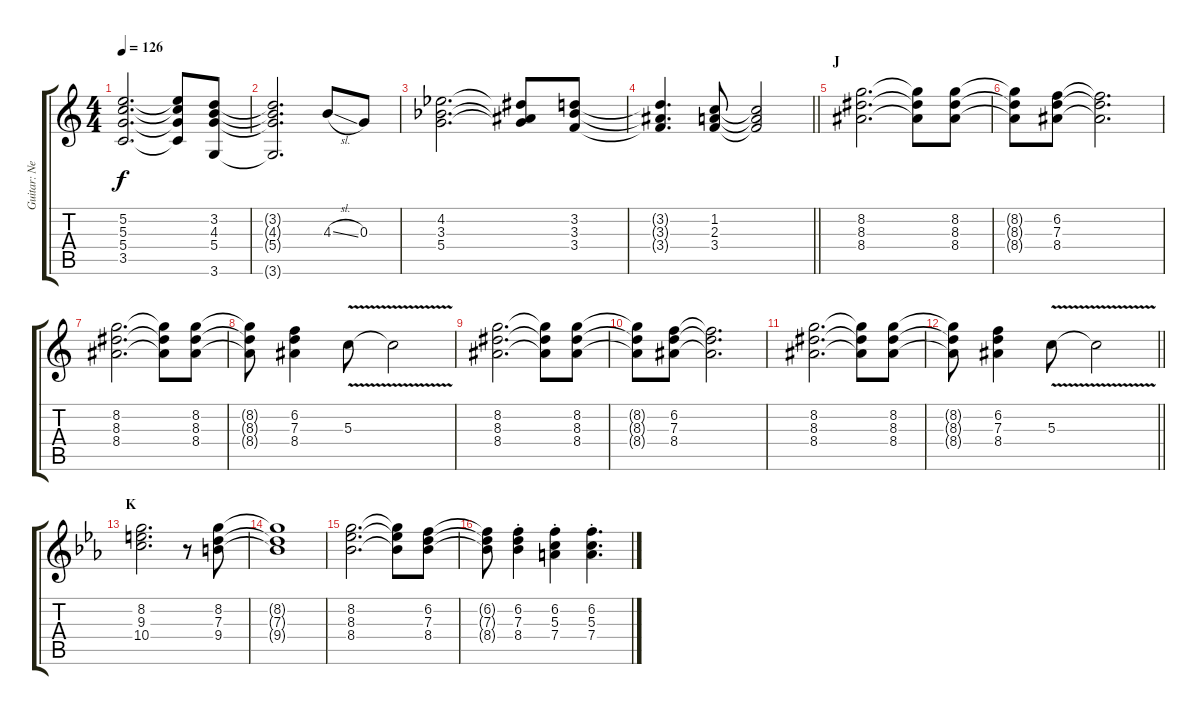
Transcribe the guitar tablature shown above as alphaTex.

\track ("Guitar: Neal" "Guitar: Ne") {instrument distortionguitar}
\staff {score tabs}
\tuning (E4 B3 G3 D3 A2 E2) {hide}
\ts (4 4)
\tempo 126
\clef g2
\ks c
(5.2 5.3 5.4 3.5).2{d dy f} (5.2{t} 5.3{t} 5.4{t} 3.5{t}).8 (3.2 4.3 5.4 3.6).8 |
(3.2{t} 4.3{t} 5.4{t} 3.6{t}).2{d} 4.3{sl}.8 0.3.8 |
(4.2{acc b} 3.3{acc b} 5.4).2{d} (4.2{t} 3.3{t} 5.4{t}).8 (3.2 3.3{acc b} 3.4).8 |
\barLineRight lightlight
(3.2{t} 3.3{t} 3.4{t}).4{d} (1.2 2.3 3.4).8 (1.2{t} 2.3{t} 3.4{t}).2 |
\section ("" "J")
(8.2 8.3 8.4).2{d} (8.2{t} 8.3{t} 8.4{t}).8 (8.2 8.3 8.4).8 |
(8.2{t} 8.3{t} 8.4{t}).8 (6.2 7.3 8.4).8 (6.2{t} 7.3{t} 8.4{t}).2{d} |
(8.2 8.3 8.4).2{d} (8.2{t} 8.3{t} 8.4{t}).8 (8.2 8.3 8.4).8 |
(8.2{t} 8.3{t} 8.4{t}).8 (6.2 7.3 8.4).4 5.3{v}.8 5.3{t}.2 |
(8.2 8.3 8.4).2{d} (8.2{t} 8.3{t} 8.4{t}).8 (8.2 8.3 8.4).8 |
(8.2{t} 8.3{t} 8.4{t}).8 (6.2 7.3 8.4).8 (6.2{t} 7.3{t} 8.4{t}).2{d} |
(8.2 8.3 8.4).2{d} (8.2{t} 8.3{t} 8.4{t}).8 (8.2 8.3 8.4).8 |
\barLineRight lightlight
(8.2{t} 8.3{t} 8.4{t}).8 (6.2 7.3 8.4).4 5.3{v}.8 5.3{t}.2 |
\section ("" "K")
\ks eb
(8.2 9.3 10.4).2{d} r.8 (8.2 7.3 9.4).8 |
(8.2{t} 7.3{t} 9.4{t}).1 |
(8.2 8.3 8.4).2{d} (8.2{t} 8.3{t} 8.4{t}).8 (6.2 7.3 8.4).8 |
(6.2{t} 7.3{t} 8.4{t}).8 (6.2{st} 7.3{st} 8.4{st}).4 (6.2{st} 5.3{st} 7.4{st}).4 (6.2{st} 5.3{st} 7.4{st}).4{d}
